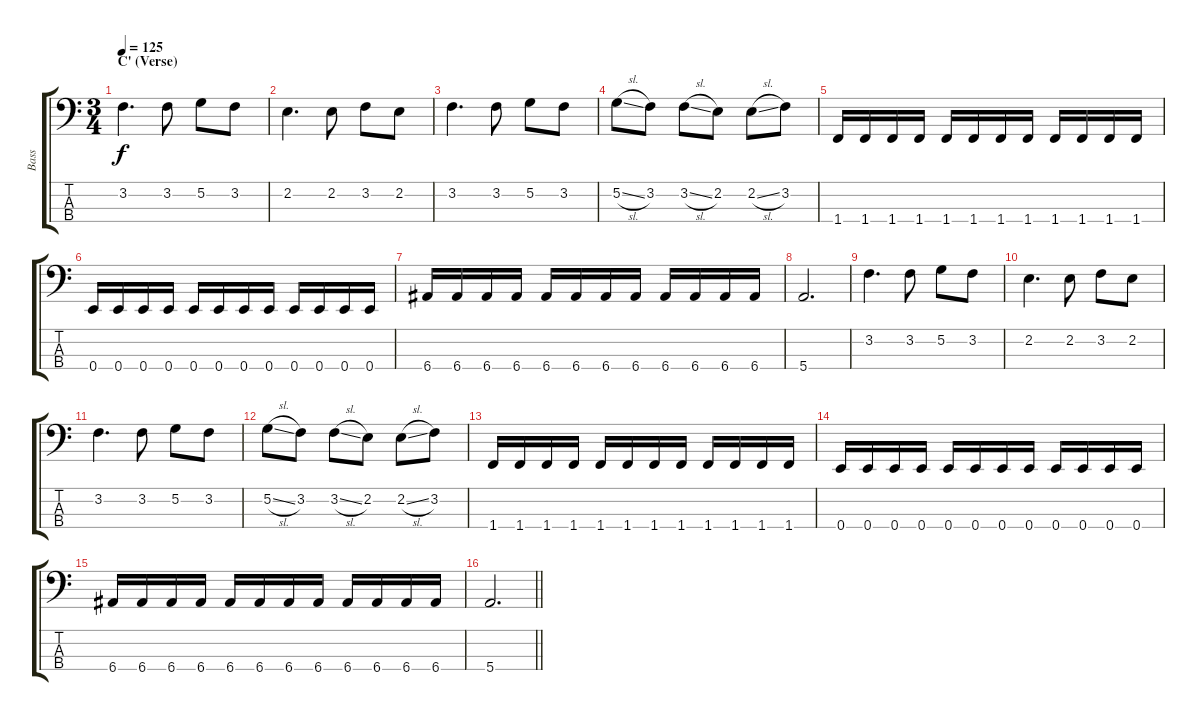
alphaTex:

\track ("Bass" "Bass") {instrument electricbasspick}
\staff {score tabs}
\tuning (G2 D2 A1 E1) {hide}
\ts (3 4)
\section ("" "C' (Verse)")
\tempo 125
\clef f4
\ks c
3.2.4{d dy f} 3.2.8 5.2.8 3.2.8 |
2.2.4{d} 2.2.8 3.2.8 2.2.8 |
3.2.4{d} 3.2.8 5.2.8 3.2.8 |
5.2{sl}.8 3.2.8 3.2{sl}.8 2.2.8 2.2{sl}.8 3.2.8 |
1.4.16 1.4.16 1.4.16 1.4.16 1.4.16 1.4.16 1.4.16 1.4.16 1.4.16 1.4.16 1.4.16 1.4.16 |
0.4.16 0.4.16 0.4.16 0.4.16 0.4.16 0.4.16 0.4.16 0.4.16 0.4.16 0.4.16 0.4.16 0.4.16 |
6.4.16 6.4.16 6.4.16 6.4.16 6.4.16 6.4.16 6.4.16 6.4.16 6.4.16 6.4.16 6.4.16 6.4.16 |
5.4.2{d} |
3.2.4{d} 3.2.8 5.2.8 3.2.8 |
2.2.4{d} 2.2.8 3.2.8 2.2.8 |
3.2.4{d} 3.2.8 5.2.8 3.2.8 |
5.2{sl}.8 3.2.8 3.2{sl}.8 2.2.8 2.2{sl}.8 3.2.8 |
1.4.16 1.4.16 1.4.16 1.4.16 1.4.16 1.4.16 1.4.16 1.4.16 1.4.16 1.4.16 1.4.16 1.4.16 |
0.4.16 0.4.16 0.4.16 0.4.16 0.4.16 0.4.16 0.4.16 0.4.16 0.4.16 0.4.16 0.4.16 0.4.16 |
6.4.16 6.4.16 6.4.16 6.4.16 6.4.16 6.4.16 6.4.16 6.4.16 6.4.16 6.4.16 6.4.16 6.4.16 |
\barLineRight lightlight
5.4.2{d}
